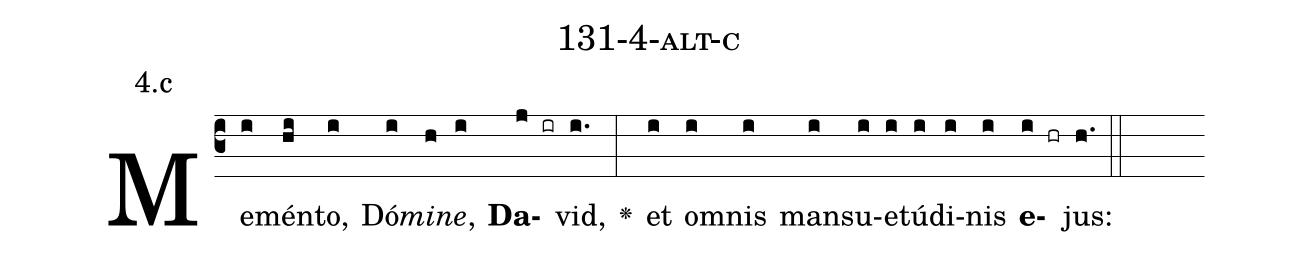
name: 131-4-alt-c;
annotation: 4.c;
%%
(c3)Me(i)mén(hi)to,(i) Dó(i)<i>mi</i>(h)<i>ne</i>,(i) <b>Da</b>(j ir)vid,(i.) <v>\greheightstar</v>(:) et(i) om(i)nis(i) man(i)su(i)e(i)tú(i)di(i)nis(i) <b>e</b>(i hr)jus:(h.) (::)


%E(i) u(i) o(i) u(i) a(i) e.(h.) (::)
